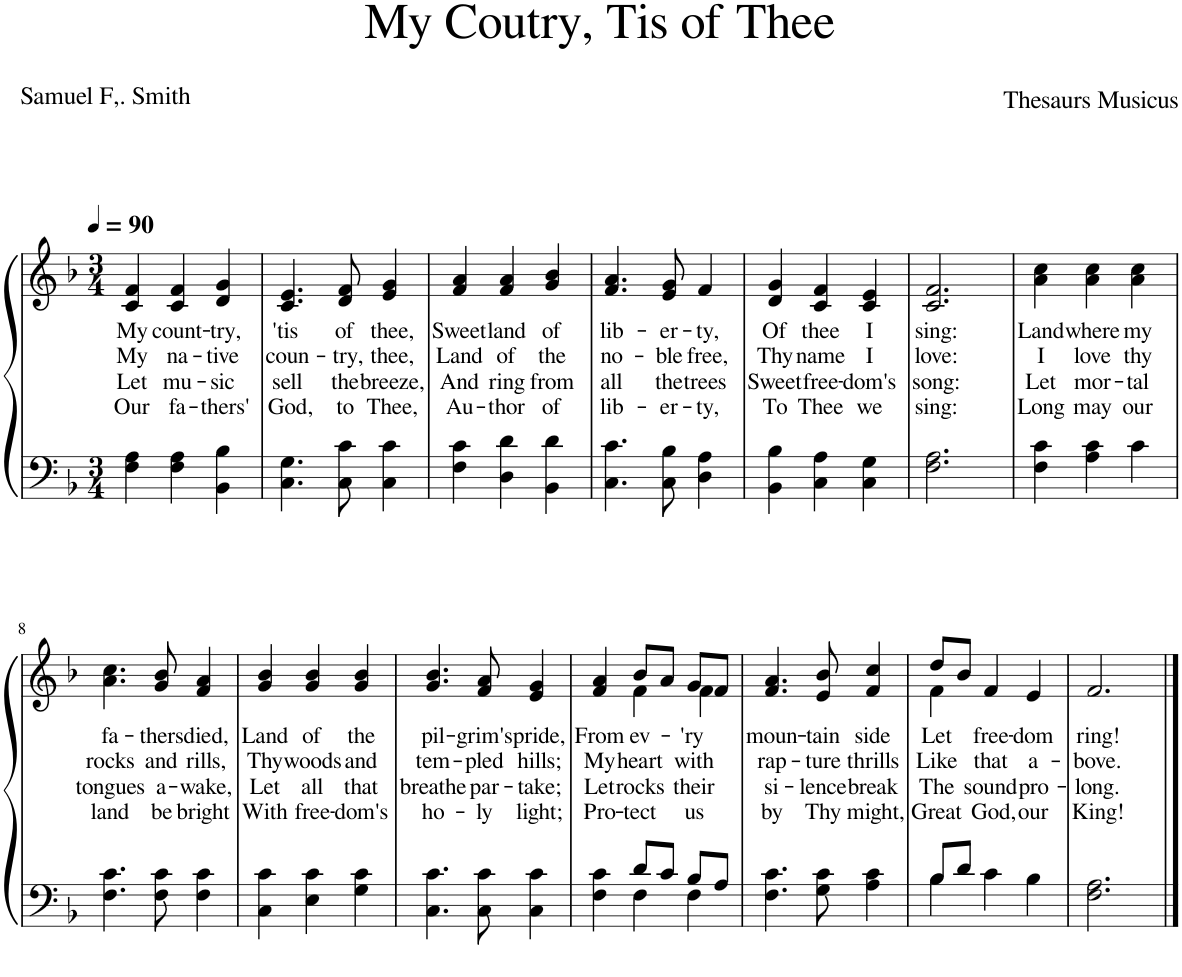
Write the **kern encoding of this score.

**kern	**kern	**text	**text	**text	**text
*part1	*part1	*part1	*part1	*part1	*part1
*staff2	*staff1	*staff1	*staff1	*staff1	*staff1
*I"Piano	*	*	*	*	*
*I'Pno.	*	*	*	*	*
*clefF4	*clefG2	*	*	*	*
*k[b-]	*k[b-]	*	*	*	*
*M3/4	*M3/4	*	*	*	*
*MM90	*MM90	*	*	*	*
=1	=1	=1	=1	=1	=1
!	!	!LO:LY:b	!LO:LY:b	!LO:LY:b	!LO:LY:b
4F\ 4A\	4c/ 4f/	My	My	Let	Our
!	!	!LO:LY:b	!LO:LY:b	!LO:LY:b	!LO:LY:b
4F\ 4A\	4c/ 4f/	count-	na-	mu-	fa-
!	!	!LO:LY:b	!LO:LY:b	!LO:LY:b	!LO:LY:b
4BB-\ 4B-\	4d/ 4g/	-try,	-tive	-sic	-thers'
=2	=2	=2	=2	=2	=2
!	!	!LO:LY:b	!LO:LY:b	!LO:LY:b	!LO:LY:b
4.C\ 4.G\	4.c/ 4.e/	'tis	coun-	sell	God,
!	!	!LO:LY:b	!LO:LY:b	!LO:LY:b	!LO:LY:b
8C\ 8c\	8d/ 8f/	of	-try,	the	to
!	!	!LO:LY:b	!LO:LY:b	!LO:LY:b	!LO:LY:b
4C\ 4c\	4e/ 4g/	thee,	thee,	breeze,	Thee,
=3	=3	=3	=3	=3	=3
!	!	!LO:LY:b	!LO:LY:b	!LO:LY:b	!LO:LY:b
4F\ 4c\	4f/ 4a/	Sweet	Land	And	Au-
!	!	!LO:LY:b	!LO:LY:b	!LO:LY:b	!LO:LY:b
4D\ 4d\	4f/ 4a/	land	of	ring	-thor
!	!	!LO:LY:b	!LO:LY:b	!LO:LY:b	!LO:LY:b
4BB-\ 4d\	4g/ 4b-/	of	the	from	of
=4	=4	=4	=4	=4	=4
!	!	!LO:LY:b	!LO:LY:b	!LO:LY:b	!LO:LY:b
4.C\ 4.c\	4.f/ 4.a/	lib-	no-	all	lib-
!	!	!LO:LY:b	!LO:LY:b	!LO:LY:b	!LO:LY:b
8C\ 8B-\	8e/ 8g/	-er-	-ble	the	-er-
!	!	!LO:LY:b	!LO:LY:b	!LO:LY:b	!LO:LY:b
4D\ 4A\	4f/	-ty,	free,	trees	-ty,
=5	=5	=5	=5	=5	=5
!	!	!LO:LY:b	!LO:LY:b	!LO:LY:b	!LO:LY:b
4BB-\ 4B-\	4d/ 4g/	Of	Thy	Sweet	To
!	!	!LO:LY:b	!LO:LY:b	!LO:LY:b	!LO:LY:b
4C\ 4A\	4c/ 4f/	thee	name	free-	Thee
!	!	!LO:LY:b	!LO:LY:b	!LO:LY:b	!LO:LY:b
4C\ 4G\	4c/ 4e/	I	I	-dom's	we
=6	=6	=6	=6	=6	=6
!	!	!LO:LY:b	!LO:LY:b	!LO:LY:b	!LO:LY:b
2.F\ 2.A\	2.c/ 2.f/	sing:	love:	song:	sing:
=7	=7	=7	=7	=7	=7
!	!	!LO:LY:b	!LO:LY:b	!LO:LY:b	!LO:LY:b
4F\ 4c\	4a\ 4cc\	Land	I	Let	Long
!	!	!LO:LY:b	!LO:LY:b	!LO:LY:b	!LO:LY:b
4A\ 4c\	4a\ 4cc\	where	love	mor-	may
!	!	!LO:LY:b	!LO:LY:b	!LO:LY:b	!LO:LY:b
4c\	4a\ 4cc\	my	thy	-tal	our
!!LO:LB:g=z
=8	=8	=8	=8	=8	=8
!	!	!LO:LY:b	!LO:LY:b	!LO:LY:b	!LO:LY:b
4.F\ 4.c\	4.a\ 4.cc\	fa-	rocks	tongues	land
!	!	!LO:LY:b	!LO:LY:b	!LO:LY:b	!LO:LY:b
8F\ 8c\	8g/ 8b-/	-thers	and	a-	be
!	!	!LO:LY:b	!LO:LY:b	!LO:LY:b	!LO:LY:b
4F\ 4c\	4f/ 4a/	died,	rills,	-wake,	bright
=9	=9	=9	=9	=9	=9
!	!	!LO:LY:b	!LO:LY:b	!LO:LY:b	!LO:LY:b
4C\ 4c\	4g/ 4b-/	Land	Thy	Let	With
!	!	!LO:LY:b	!LO:LY:b	!LO:LY:b	!LO:LY:b
4E\ 4c\	4g/ 4b-/	of	woods	all	free-
!	!	!LO:LY:b	!LO:LY:b	!LO:LY:b	!LO:LY:b
4G\ 4c\	4g/ 4b-/	the	and	that	-dom's
=10	=10	=10	=10	=10	=10
!	!	!LO:LY:b	!LO:LY:b	!LO:LY:b	!LO:LY:b
4.C\ 4.c\	4.g/ 4.b-/	pil-	tem-	breathe	ho-
!	!	!LO:LY:b	!LO:LY:b	!LO:LY:b	!LO:LY:b
8C\ 8c\	8f/ 8a/	-grim's	-pled	par-	-ly
!	!	!LO:LY:b	!LO:LY:b	!LO:LY:b	!LO:LY:b
4C\ 4c\	4e/ 4g/	pride,	hills;	-take;	light;
=11	=11	=11	=11	=11	=11
*^	*	*	*	*	*
!	!	!	!LO:LY:b	!LO:LY:b	!LO:LY:b	!LO:LY:b
*	*	*^	*	*	*	*
4F\ 4c\	4ryy	4f/ 4a/	4ryy	From	My	Let	Pro-
!	!	!	!	!LO:LY:b	!LO:LY:b	!LO:LY:b	!LO:LY:b
4F\	8d/L	4f\	8b-/L	ev-	heart	rocks	-tect
.	8c/J	.	8a/J	.	.	.	.
!	!	!	!	!LO:LY:b	!LO:LY:b	!LO:LY:b	!LO:LY:b
4F\	8B-/L	4f\	8g/L	-'ry	with	their	us
.	8A/J	.	8f/J	.	.	.	.
=12	=12	=12	=12	=12	=12	=12	=12
!	!	!	!	!LO:LY:b	!LO:LY:b	!LO:LY:b	!LO:LY:b
*v	*v	*	*	*	*	*	*
*	*v	*v	*	*	*	*
4.F\ 4.c\	4.f/ 4.a/	moun-	rap-	si-	by
!	!	!LO:LY:b	!LO:LY:b	!LO:LY:b	!LO:LY:b
8G\ 8c\	8e/ 8b-/	-tain	-ture	-lence	Thy
!	!	!LO:LY:b	!LO:LY:b	!LO:LY:b	!LO:LY:b
4A\ 4c\	4f/ 4cc/	side	thrills	break	might,
=13	=13	=13	=13	=13	=13
*^	*	*	*	*	*
!	!	!	!LO:LY:b	!LO:LY:b	!LO:LY:b	!LO:LY:b
*	*	*^	*	*	*	*
4B-\	8B-/L	4f\	8dd/L	Let	Like	The	Great
.	8d/J	.	8b-/J	.	.	.	.
!	!	!	!	!LO:LY:b	!LO:LY:b	!LO:LY:b	!LO:LY:b
4c\	2ryy	4f/	2ryy	free-	that	sound	God,
!	!	!	!	!LO:LY:b	!LO:LY:b	!LO:LY:b	!LO:LY:b
4B-\	.	4e/	.	-dom	a-	pro-	our
*v	*v	*	*	*	*	*	*
*	*v	*v	*	*	*	*
=14	=14	=14	=14	=14	=14
!	!	!LO:LY:b	!LO:LY:b	!LO:LY:b	!LO:LY:b
2.F\ 2.A\	2.f/	ring!	-bove.	-long.	King!
==	==	==	==	==	==
*-	*-	*-	*-	*-	*-
